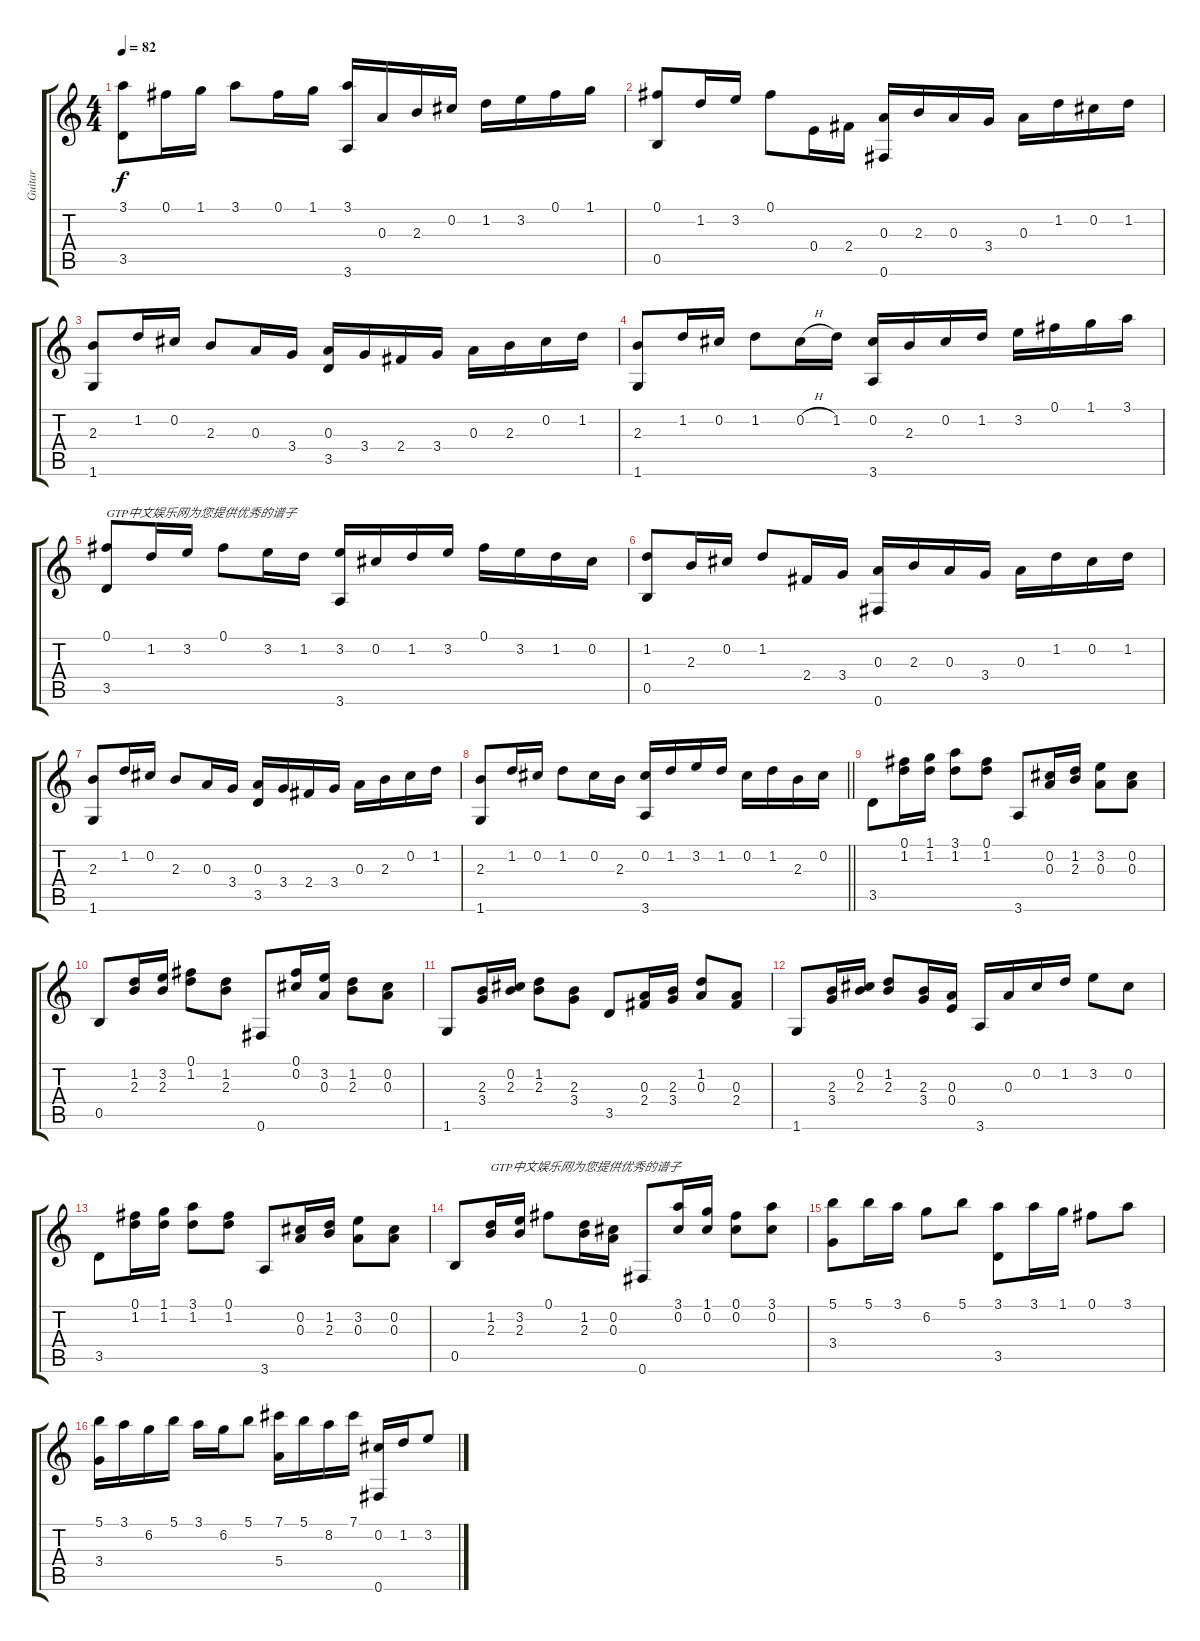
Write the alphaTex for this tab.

\track ("Guitar" "Guitar") {instrument acousticguitarsteel}
\staff {score tabs}
\tuning (Gb4 Db4 A3 E3 B2 Gb2) {hide}
\ts (4 4)
\tempo 82
\clef g2
\ks c
(3.1 3.5).8{dy f} 0.1.16 1.1.16 3.1.8 0.1.16 1.1.16 (3.1 3.6).16 0.3.16 2.3.16 0.2.16 1.2.16 3.2.16 0.1.16 1.1.16 |
(0.1 0.5).8 1.2.16 3.2.16 0.1.8 0.4.16 2.4.16 (0.3 0.6).16 2.3.16 0.3.16 3.4.16 0.3.16 1.2.16 0.2.16 1.2.16 |
(2.3 1.6).8 1.2.16 0.2.16 2.3.8 0.3.16 3.4.16 (0.3 3.5).16 3.4.16 2.4.16 3.4.16 0.3.16 2.3.16 0.2.16 1.2.16 |
(2.3 1.6).8 1.2.16 0.2.16 1.2.8 0.2{h}.16 1.2.16 (0.2 3.6).16 2.3.16 0.2.16 1.2.16 3.2.16 0.1.16 1.1.16 3.1.16 |
(0.1 3.5).8{txt "GTP中文娱乐网为您提供优秀的谱子"} 1.2.16 3.2.16 0.1.8 3.2.16 1.2.16 (3.2 3.6).16 0.2.16 1.2.16 3.2.16 0.1.16 3.2.16 1.2.16 0.2.16 |
(1.2 0.5).8 2.3.16 0.2.16 1.2.8 2.4.16 3.4.16 (0.3 0.6).16 2.3.16 0.3.16 3.4.16 0.3.16 1.2.16 0.2.16 1.2.16 |
(2.3 1.6).8 1.2.16 0.2.16 2.3.8 0.3.16 3.4.16 (0.3 3.5).16 3.4.16 2.4.16 3.4.16 0.3.16 2.3.16 0.2.16 1.2.16 |
\barLineRight lightlight
(2.3 1.6).8 1.2.16 0.2.16 1.2.8 0.2.16 2.3.16 (0.2 3.6).16 1.2.16 3.2.16 1.2.16 0.2.16 1.2.16 2.3.16 0.2.16 |
\section ("" "")
3.5.8 (0.1 1.2).16 (1.1 1.2).16 (3.1 1.2).8 (0.1 1.2).8 3.6.8 (0.2 0.3).16 (1.2 2.3).16 (3.2 0.3).8 (0.2 0.3).8 |
0.5.8 (1.2 2.3).16 (3.2 2.3).16 (0.1 1.2).8 (1.2 2.3).8 0.6.8 (0.1 0.2).16 (3.2 0.3).16 (1.2 2.3).8 (0.2 0.3).8 |
1.6.8 (2.3 3.4).16 (0.2 2.3).16 (1.2 2.3).8 (2.3 3.4).8 3.5.8 (0.3 2.4).16 (2.3 3.4).16 (1.2 0.3).8 (0.3 2.4).8 |
1.6.8 (2.3 3.4).16 (0.2 2.3).16 (1.2 2.3).8 (2.3 3.4).16 (0.3 0.4).16 3.6.16 0.3.16 0.2.16 1.2.16 3.2.8 0.2.8 |
3.5.8 (0.1 1.2).16 (1.1 1.2).16 (3.1 1.2).8 (0.1 1.2).8 3.6.8 (0.2 0.3).16 (1.2 2.3).16 (3.2 0.3).8 (0.2 0.3).8 |
0.5.8 (1.2 2.3).16{txt "GTP中文娱乐网为您提供优秀的谱子"} (3.2 2.3).16 0.1.8 (1.2 2.3).16 (0.2 0.3).16 0.6.8 (3.1 0.2).16 (1.1 0.2).16 (0.1 0.2).8 (3.1 0.2).8 |
(5.1 3.4).8 5.1.16 3.1.16 6.2.8 5.1.8 (3.1 3.5).8 3.1.16 1.1.16 0.1.8 3.1.8 |
(5.1 3.4).16 3.1.16 6.2.16 5.1.16 3.1.16 6.2.16 5.1.8 (7.1 5.4).16 5.1.16 8.2.16 7.1.16 (0.2 0.6).16 1.2.16 3.2.8
